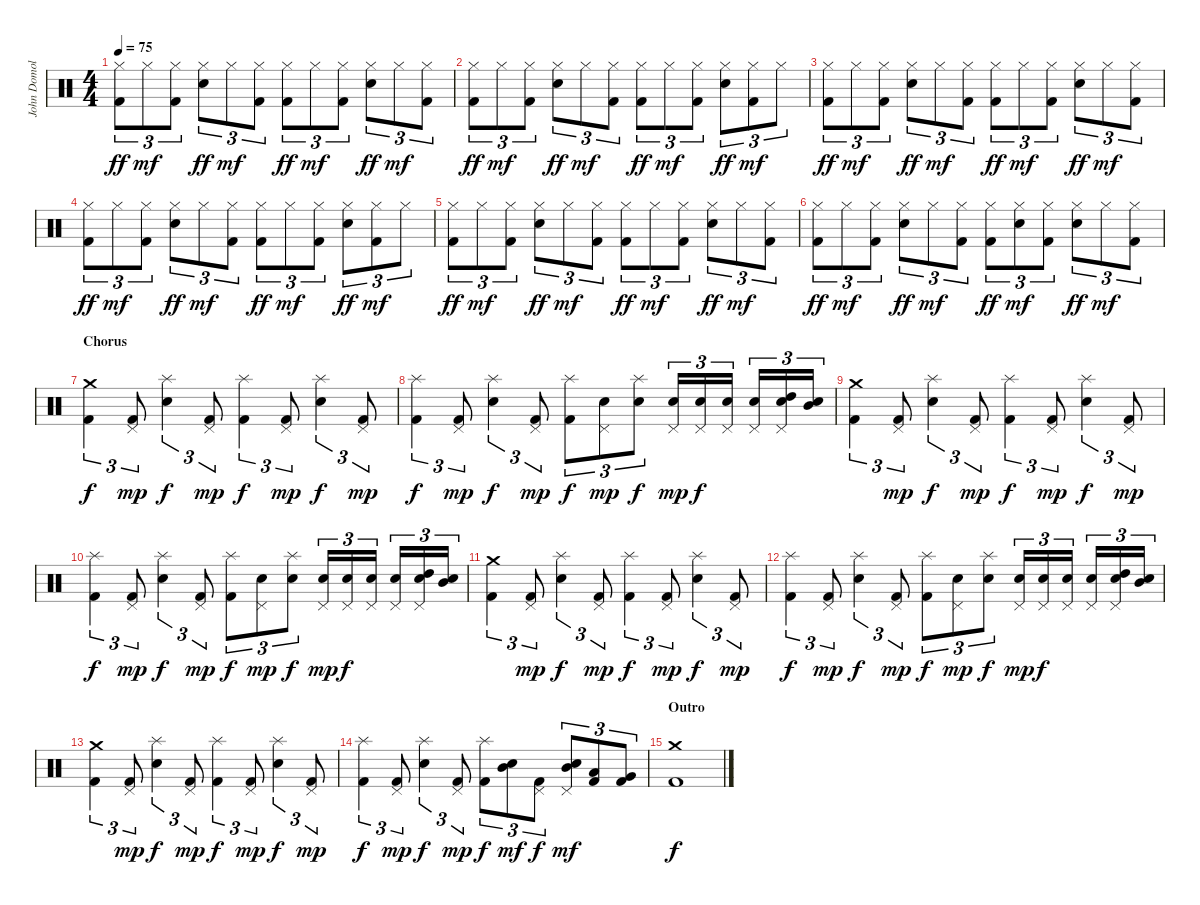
\track ("John Domolyan (Drums)" "John Domol") {instrument percussion}
\staff {score}
\articulation defaults
\ts (4 4)
\tempo 75
\clef neutral
\ks c
("Hi-Hat (closed)" "Kick (hit) 2").8{tu (3 2) dy ff} "Hi-Hat (closed)".8{tu (3 2) dy mf} ("Hi-Hat (closed)" "Kick (hit) 2").8{tu (3 2)} ("Hi-Hat (closed)" "Electric Snare (hit)").8{tu (3 2) dy ff} "Hi-Hat (closed)".8{tu (3 2) dy mf} ("Hi-Hat (closed)" "Kick (hit) 2").8{tu (3 2)} ("Hi-Hat (closed)" "Kick (hit) 2").8{tu (3 2) dy ff} "Hi-Hat (closed)".8{tu (3 2) dy mf} ("Hi-Hat (closed)" "Kick (hit) 2").8{tu (3 2)} ("Hi-Hat (closed)" "Electric Snare (hit)").8{tu (3 2) dy ff} "Hi-Hat (closed)".8{tu (3 2) dy mf} ("Hi-Hat (closed)" "Kick (hit) 2").8{tu (3 2)} |
("Hi-Hat (closed)" "Kick (hit) 2").8{tu (3 2) dy ff} "Hi-Hat (closed)".8{tu (3 2) dy mf} ("Hi-Hat (closed)" "Kick (hit) 2").8{tu (3 2)} ("Hi-Hat (closed)" "Electric Snare (hit)").8{tu (3 2) dy ff} "Hi-Hat (closed)".8{tu (3 2) dy mf} ("Hi-Hat (closed)" "Kick (hit) 2").8{tu (3 2)} ("Hi-Hat (closed)" "Kick (hit) 2").8{tu (3 2) dy ff} "Hi-Hat (closed)".8{tu (3 2) dy mf} ("Hi-Hat (closed)" "Kick (hit) 2").8{tu (3 2)} ("Hi-Hat (closed)" "Electric Snare (hit)").8{tu (3 2) dy ff} ("Hi-Hat (closed)" "Kick (hit) 2").8{tu (3 2) dy mf} "Hi-Hat (closed)".8{tu (3 2)} |
("Hi-Hat (closed)" "Kick (hit) 2").8{tu (3 2) dy ff} "Hi-Hat (closed)".8{tu (3 2) dy mf} ("Hi-Hat (closed)" "Kick (hit) 2").8{tu (3 2)} ("Hi-Hat (closed)" "Electric Snare (hit)").8{tu (3 2) dy ff} "Hi-Hat (closed)".8{tu (3 2) dy mf} ("Hi-Hat (closed)" "Kick (hit) 2").8{tu (3 2)} ("Hi-Hat (closed)" "Kick (hit) 2").8{tu (3 2) dy ff} "Hi-Hat (closed)".8{tu (3 2) dy mf} ("Hi-Hat (closed)" "Kick (hit) 2").8{tu (3 2)} ("Hi-Hat (closed)" "Electric Snare (hit)").8{tu (3 2) dy ff} "Hi-Hat (closed)".8{tu (3 2) dy mf} ("Hi-Hat (closed)" "Kick (hit) 2").8{tu (3 2)} |
("Hi-Hat (closed)" "Kick (hit) 2").8{tu (3 2) dy ff} "Hi-Hat (closed)".8{tu (3 2) dy mf} ("Hi-Hat (closed)" "Kick (hit) 2").8{tu (3 2)} ("Hi-Hat (closed)" "Electric Snare (hit)").8{tu (3 2) dy ff} "Hi-Hat (closed)".8{tu (3 2) dy mf} ("Hi-Hat (closed)" "Kick (hit) 2").8{tu (3 2)} ("Hi-Hat (closed)" "Kick (hit) 2").8{tu (3 2) dy ff} "Hi-Hat (closed)".8{tu (3 2) dy mf} ("Hi-Hat (closed)" "Kick (hit) 2").8{tu (3 2)} ("Hi-Hat (closed)" "Electric Snare (hit)").8{tu (3 2) dy ff} ("Hi-Hat (closed)" "Kick (hit) 2").8{tu (3 2) dy mf} "Hi-Hat (closed)".8{tu (3 2)} |
("Hi-Hat (closed)" "Kick (hit) 2").8{tu (3 2) dy ff} "Hi-Hat (closed)".8{tu (3 2) dy mf} ("Hi-Hat (closed)" "Kick (hit) 2").8{tu (3 2)} ("Hi-Hat (closed)" "Electric Snare (hit)").8{tu (3 2) dy ff} "Hi-Hat (closed)".8{tu (3 2) dy mf} ("Hi-Hat (closed)" "Kick (hit) 2").8{tu (3 2)} ("Hi-Hat (closed)" "Kick (hit) 2").8{tu (3 2) dy ff} "Hi-Hat (closed)".8{tu (3 2) dy mf} ("Hi-Hat (closed)" "Kick (hit) 2").8{tu (3 2)} ("Hi-Hat (closed)" "Electric Snare (hit)").8{tu (3 2) dy ff} "Hi-Hat (closed)".8{tu (3 2) dy mf} ("Hi-Hat (closed)" "Kick (hit) 2").8{tu (3 2)} |
("Hi-Hat (closed)" "Kick (hit) 2").8{tu (3 2) dy ff} "Hi-Hat (closed)".8{tu (3 2) dy mf} ("Hi-Hat (closed)" "Kick (hit) 2").8{tu (3 2)} ("Hi-Hat (closed)" "Electric Snare (hit)").8{tu (3 2) dy ff} "Hi-Hat (closed)".8{tu (3 2) dy mf} ("Hi-Hat (closed)" "Kick (hit) 2").8{tu (3 2)} ("Hi-Hat (closed)" "Kick (hit) 2").8{tu (3 2) dy ff} ("Hi-Hat (closed)" "Electric Snare (hit)").8{tu (3 2) dy mf} ("Hi-Hat (closed)" "Kick (hit) 2").8{tu (3 2)} ("Hi-Hat (closed)" "Electric Snare (hit)").8{tu (3 2) dy ff} "Hi-Hat (closed)".8{tu (3 2) dy mf} ("Hi-Hat (closed)" "Kick (hit) 2").8{tu (3 2)} |
\section ("" "Chorus")
("Crash medium (hit)" "Kick (hit) 2").4{tu (3 2) dy f} ("Pedal Hi-Hat (hit)" "Kick (hit) 2").8{tu (3 2) dy mp} ("Splash (hit)" "Electric Snare (hit)").4{tu (3 2) dy f} ("Pedal Hi-Hat (hit)" "Kick (hit) 2").8{tu (3 2) dy mp} ("Splash (hit)" "Kick (hit) 2").4{tu (3 2) dy f} ("Pedal Hi-Hat (hit)" "Kick (hit) 2").8{tu (3 2) dy mp} ("Splash (hit)" "Electric Snare (hit)").4{tu (3 2) dy f} ("Pedal Hi-Hat (hit)" "Kick (hit) 2").8{tu (3 2) dy mp} |
("Splash (hit)" "Kick (hit) 2").4{tu (3 2) dy f} ("Pedal Hi-Hat (hit)" "Kick (hit) 2").8{tu (3 2) dy mp} ("Splash (hit)" "Electric Snare (hit)").4{tu (3 2) dy f} ("Pedal Hi-Hat (hit)" "Kick (hit) 2").8{tu (3 2) dy mp} ("Splash (hit)" "Kick (hit) 2").8{tu (3 2) dy f} ("Pedal Hi-Hat (hit)" "Electric Snare (hit)").8{tu (3 2) dy mp} ("Splash (hit)" "Electric Snare (hit)").8{tu (3 2) dy f} ("Pedal Hi-Hat (hit)" "Electric Snare (hit)").16{tu (3 2) dy mp} ("Pedal Hi-Hat (hit)" "Electric Snare (hit)").16{tu (3 2) dy f} ("Pedal Hi-Hat (hit)" "Electric Snare (hit)").16{tu (3 2)} ("Pedal Hi-Hat (hit)" "Electric Snare (hit)").16{tu (3 2)} ("Pedal Hi-Hat (hit)" "Electric Snare (hit)" "High Tom (hit)").16{tu (3 2)} ("Electric Snare (hit)" "Mid Tom (hit)").16{tu (3 2)} |
("Crash medium (hit)" "Kick (hit) 2").4{tu (3 2)} ("Pedal Hi-Hat (hit)" "Kick (hit) 2").8{tu (3 2) dy mp} ("Splash (hit)" "Electric Snare (hit)").4{tu (3 2) dy f} ("Pedal Hi-Hat (hit)" "Kick (hit) 2").8{tu (3 2) dy mp} ("Splash (hit)" "Kick (hit) 2").4{tu (3 2) dy f} ("Pedal Hi-Hat (hit)" "Kick (hit) 2").8{tu (3 2) dy mp} ("Splash (hit)" "Electric Snare (hit)").4{tu (3 2) dy f} ("Pedal Hi-Hat (hit)" "Kick (hit) 2").8{tu (3 2) dy mp} |
("Splash (hit)" "Kick (hit) 2").4{tu (3 2) dy f} ("Pedal Hi-Hat (hit)" "Kick (hit) 2").8{tu (3 2) dy mp} ("Splash (hit)" "Electric Snare (hit)").4{tu (3 2) dy f} ("Pedal Hi-Hat (hit)" "Kick (hit) 2").8{tu (3 2) dy mp} ("Splash (hit)" "Kick (hit) 2").8{tu (3 2) dy f} ("Pedal Hi-Hat (hit)" "Electric Snare (hit)").8{tu (3 2) dy mp} ("Splash (hit)" "Electric Snare (hit)").8{tu (3 2) dy f} ("Pedal Hi-Hat (hit)" "Electric Snare (hit)").16{tu (3 2) dy mp} ("Pedal Hi-Hat (hit)" "Electric Snare (hit)").16{tu (3 2) dy f} ("Pedal Hi-Hat (hit)" "Electric Snare (hit)").16{tu (3 2)} ("Pedal Hi-Hat (hit)" "Electric Snare (hit)").16{tu (3 2)} ("Pedal Hi-Hat (hit)" "Electric Snare (hit)" "High Tom (hit)").16{tu (3 2)} ("Electric Snare (hit)" "Mid Tom (hit)").16{tu (3 2)} |
("Crash medium (hit)" "Kick (hit) 2").4{tu (3 2)} ("Pedal Hi-Hat (hit)" "Kick (hit) 2").8{tu (3 2) dy mp} ("Splash (hit)" "Electric Snare (hit)").4{tu (3 2) dy f} ("Pedal Hi-Hat (hit)" "Kick (hit) 2").8{tu (3 2) dy mp} ("Splash (hit)" "Kick (hit) 2").4{tu (3 2) dy f} ("Pedal Hi-Hat (hit)" "Kick (hit) 2").8{tu (3 2) dy mp} ("Splash (hit)" "Electric Snare (hit)").4{tu (3 2) dy f} ("Pedal Hi-Hat (hit)" "Kick (hit) 2").8{tu (3 2) dy mp} |
("Splash (hit)" "Kick (hit) 2").4{tu (3 2) dy f} ("Pedal Hi-Hat (hit)" "Kick (hit) 2").8{tu (3 2) dy mp} ("Splash (hit)" "Electric Snare (hit)").4{tu (3 2) dy f} ("Pedal Hi-Hat (hit)" "Kick (hit) 2").8{tu (3 2) dy mp} ("Splash (hit)" "Kick (hit) 2").8{tu (3 2) dy f} ("Pedal Hi-Hat (hit)" "Electric Snare (hit)").8{tu (3 2) dy mp} ("Splash (hit)" "Electric Snare (hit)").8{tu (3 2) dy f} ("Pedal Hi-Hat (hit)" "Electric Snare (hit)").16{tu (3 2) dy mp} ("Pedal Hi-Hat (hit)" "Electric Snare (hit)").16{tu (3 2) dy f} ("Pedal Hi-Hat (hit)" "Electric Snare (hit)").16{tu (3 2)} ("Pedal Hi-Hat (hit)" "Electric Snare (hit)").16{tu (3 2)} ("Pedal Hi-Hat (hit)" "Electric Snare (hit)" "High Tom (hit)").16{tu (3 2)} ("Electric Snare (hit)" "Mid Tom (hit)").16{tu (3 2)} |
("Crash medium (hit)" "Kick (hit) 2").4{tu (3 2)} ("Pedal Hi-Hat (hit)" "Kick (hit) 2").8{tu (3 2) dy mp} ("Splash (hit)" "Electric Snare (hit)").4{tu (3 2) dy f} ("Pedal Hi-Hat (hit)" "Kick (hit) 2").8{tu (3 2) dy mp} ("Splash (hit)" "Kick (hit) 2").4{tu (3 2) dy f} ("Pedal Hi-Hat (hit)" "Kick (hit) 2").8{tu (3 2) dy mp} ("Splash (hit)" "Electric Snare (hit)").4{tu (3 2) dy f} ("Pedal Hi-Hat (hit)" "Kick (hit) 2").8{tu (3 2) dy mp} |
("Splash (hit)" "Kick (hit) 2").4{tu (3 2) dy f} ("Pedal Hi-Hat (hit)" "Kick (hit) 2").8{tu (3 2) dy mp} ("Splash (hit)" "Electric Snare (hit)").4{tu (3 2) dy f} ("Pedal Hi-Hat (hit)" "Kick (hit) 2").8{tu (3 2) dy mp} ("Splash (hit)" "Kick (hit) 2").8{tu (3 2) dy f} ("Mid Tom (hit)" "Electric Snare (hit)").8{tu (3 2) dy mf} ("Pedal Hi-Hat (hit)" "Kick (hit) 2").8{tu (3 2) dy f} ("Pedal Hi-Hat (hit)" "Mid Tom (hit)" "Electric Snare (hit)").8{tu (3 2) dy mf} ("Low Tom (hit)" "Kick (hit) 2").8{tu (3 2)} ("Very Low Tom (hit)" "Kick (hit) 2").8{tu (3 2)} |
\section ("" "Outro")
("Crash medium (hit)" "Kick (hit) 2").1{dy f}
